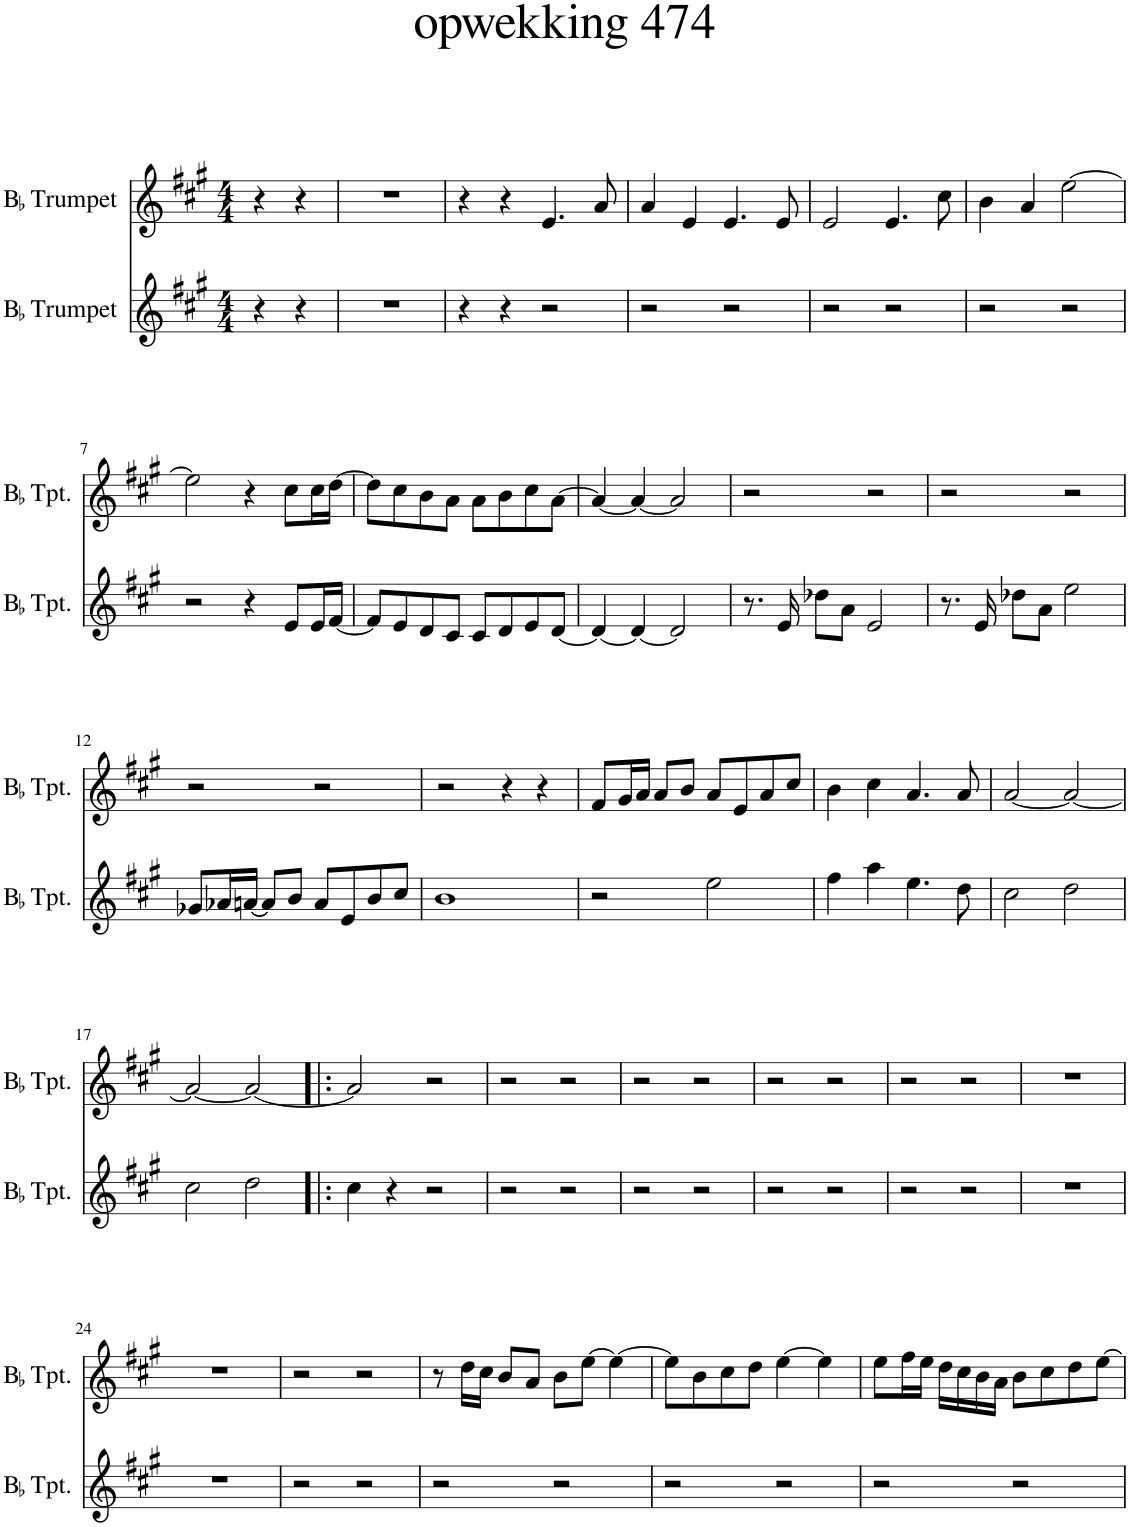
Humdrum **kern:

**kern	**kern
*part2	*part1
*staff2	*staff1
*I"BaccidentalFlat Trumpet	*I"BaccidentalFlat Trumpet
*I'BaccidentalFlat Tpt.	*I'BaccidentalFlat Tpt.
*clefG2	*clefG2
*Trd1c2	*Trd1c2
*k[f#c#g#]	*k[f#c#g#]
*M4/4	*M4/4
=1	=1
4r	4r
4r	4r
=2	=2
1r	1r
=3	=3
4r	4r
4r	4r
2r	4.e/
.	8a/
=4	=4
2r	4a/
.	4e/
2r	4.e/
.	8e/
=5	=5
2r	2e/
2r	4.e/
.	8cc#\
=6	=6
2r	4b\
.	4a/
2r	[2ee\
!!LO:LB:g=z
=7	=7
2r	2ee\]
4r	4r
8e/L	8cc#\L
16e/L	16cc#\L
[16f#/JJ	[16dd\JJ
=8	=8
8f#/L]	8dd\L]
8e/	8cc#\
8d/	8b\
8c#/J	8a\J
8c#/L	8a\L
8d/	8b\
8e/	8cc#\
[8d/J	[8a\J
=9	=9
4d/_	4a/_
4d/_	4a/_
2d/]	2a/]
=10	=10
8.r	2r
16e/	.
8dd-X\L	.
8a\J	.
2e/	2r
=11	=11
8.r	2r
16e/	.
8dd-X\L	.
8a\J	.
2ee\	2r
!!LO:LB:g=z
=12	=12
8g-X/L	2r
16a-X/L	.
[16an/JJ	.
8a/L]	.
8b/J	.
8a/L	2r
8e/	.
8b/	.
8cc#/J	.
=13	=13
1b	2r
.	4r
.	4r
=14	=14
2r	8f#/L
.	16g#/L
.	16a/JJ
.	8a/L
.	8b/J
2ee\	8a/L
.	8e/
.	8a/
.	8cc#/J
=15	=15
4ff#\	4b\
4aa\	4cc#\
4.ee\	4.a/
8dd\	8a/
=16	=16
2cc#\	[2a/
2dd\	2a/_
!!LO:LB:g=z
=17	=17
2cc#\	2a/_
2dd\	2a/_
=18!|:	=18!|:
4cc#\	2a/]
4r	.
2r	2r
=19	=19
2r	2r
2r	2r
=20	=20
2r	2r
2r	2r
=21	=21
2r	2r
2r	2r
=22	=22
2r	2r
2r	2r
=23	=23
1r	1r
!!LO:LB:g=z
=24	=24
1r	1r
=25	=25
2r	2r
2r	2r
=26	=26
2r	8r
.	16dd\LL
.	16cc#\JJ
.	8b/L
.	8a/J
2r	8b\L
.	[8ee\J
.	4ee\_
=27	=27
2r	8ee\L]
.	8b\
.	8cc#\
.	8dd\J
2r	[4ee\
.	4ee\]
=28	=28
2r	8ee\L
.	16ff#\L
.	16ee\JJ
.	16dd\LL
.	16cc#\
.	16b\
.	16a\JJ
2r	8b\L
.	8cc#\
.	8dd\
.	[8ee\J
=	=
*-	*-
